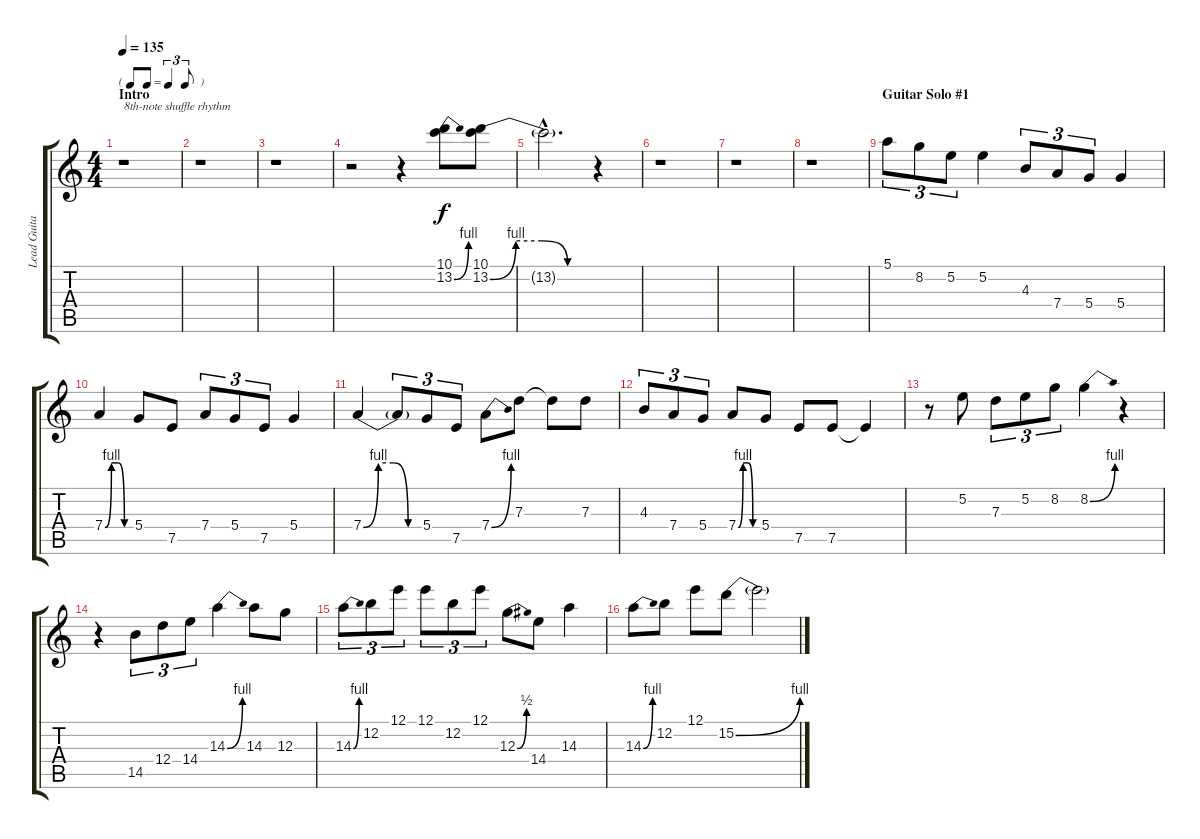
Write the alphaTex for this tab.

\track ("Lead Guitar" "Lead Guita") {instrument distortionguitar}
\staff {score tabs}
\tuning (E4 B3 G3 D3 A2 E2) {hide}
\ts (4 4)
\tf triplet8th
\section ("" "Intro")
\tempo 135
\clef g2
\ks c
r.1{txt "8th-note shuffle rhythm" dy f instrument distortionguitar} |
r.1 |
r.1 |
r.2 r.4 (10.1 13.2{be (bend 0 0 60 4)}).8 (10.1 13.2{be (custom 0 0 15 4 30 4 45 0 60 0)}).8 |
13.2{hac t}.2{d} r.4 |
r.1 |
r.1 |
r.1 |
\section ("" "Guitar Solo #1")
5.1.8{tu (3 2)} 8.2.8{tu (3 2)} 5.2.8{tu (3 2)} 5.2.4 4.3.8{tu (3 2)} 7.4.8{tu (3 2)} 5.4.8{tu (3 2)} 5.4.4 |
7.4{be (custom 0 0 15 4 30 4 45 0 60 0)}.4 5.4.8 7.5.8 7.4.8{tu (3 2)} 5.4.8{tu (3 2)} 7.5.8{tu (3 2)} 5.4.4 |
7.4{be (custom 0 0 15 4 30 4 45 0 60 0)}.4 7.4{t}.8{tu (3 2)} 5.4.8{tu (3 2)} 7.5.8{tu (3 2)} 7.4{be (bend 0 0 60 4)}.8 7.3.8 7.3{t}.8 7.3.8 |
4.3.8{tu (3 2)} 7.4.8{tu (3 2)} 5.4.8{tu (3 2)} 7.4{be (custom 0 0 15 4 30 4 45 0 60 0)}.8 5.4.8 7.5.8 7.5.8 7.5{t}.4 |
r.8 5.2.8 7.3.8{tu (3 2)} 5.2.8{tu (3 2)} 8.2.8{tu (3 2)} 8.2{be (bend 0 0 60 4)}.4 r.4 |
r.4 14.5.8{tu (3 2)} 12.4.8{tu (3 2)} 14.4.8{tu (3 2)} 14.3{be (bend 0 0 60 4)}.4 14.3.8 12.3.8 |
14.3{be (bend 0 0 60 4)}.8{tu (3 2)} 12.2.8{tu (3 2)} 12.1.8{tu (3 2)} 12.1.8{tu (3 2)} 12.2.8{tu (3 2)} 12.1.8{tu (3 2)} 12.3{be (bend 0 0 60 2)}.8 14.4.8 14.3.4 |
14.3{be (bend 0 0 60 4)}.8 12.2.8 12.1.8 15.2{be (bend 0 0 60 4)}.8 15.2{t}.2
